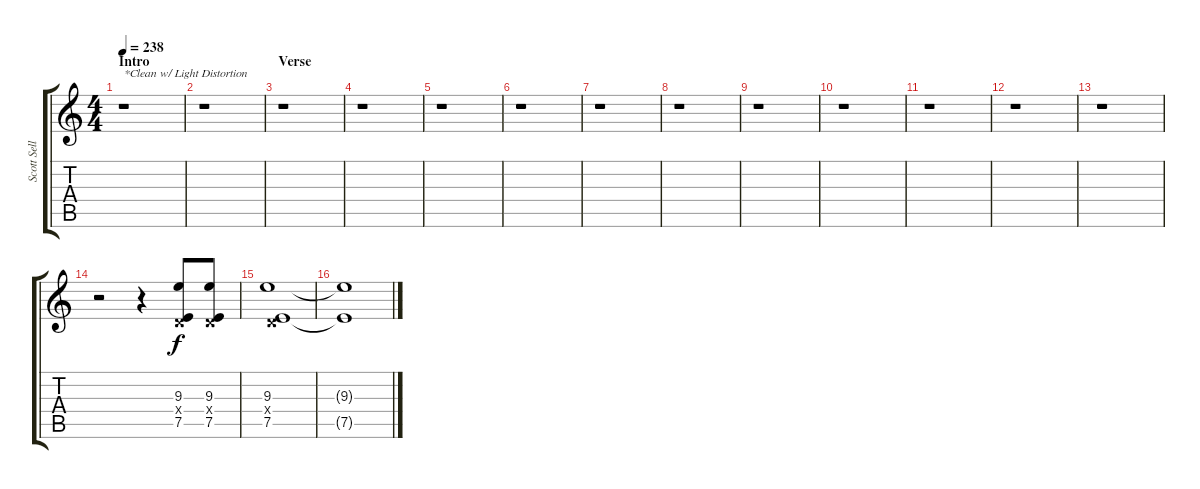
\track ("Scott Sellers" "Scott Sell") {instrument electricguitarclean}
\staff {score tabs}
\tuning (E4 B3 G3 D3 A2 E2) {hide}
\ts (4 4)
\section ("" "Intro")
\tempo 238
\clef g2
\ks c
r.1{txt "*Clean w/ Light Distortion" dy f instrument electricguitarclean} |
r.1 |
\section ("" "Verse")
r.1 |
r.1 |
r.1 |
r.1 |
r.1 |
r.1 |
r.1 |
r.1 |
r.1 |
r.1 |
r.1 |
r.2 r.4 (9.3 0.4{x} 7.5).8 (9.3 0.4{x} 7.5).8 |
(9.3 0.4{x} 7.5).1 |
(9.3{t} 7.5{t}).1
